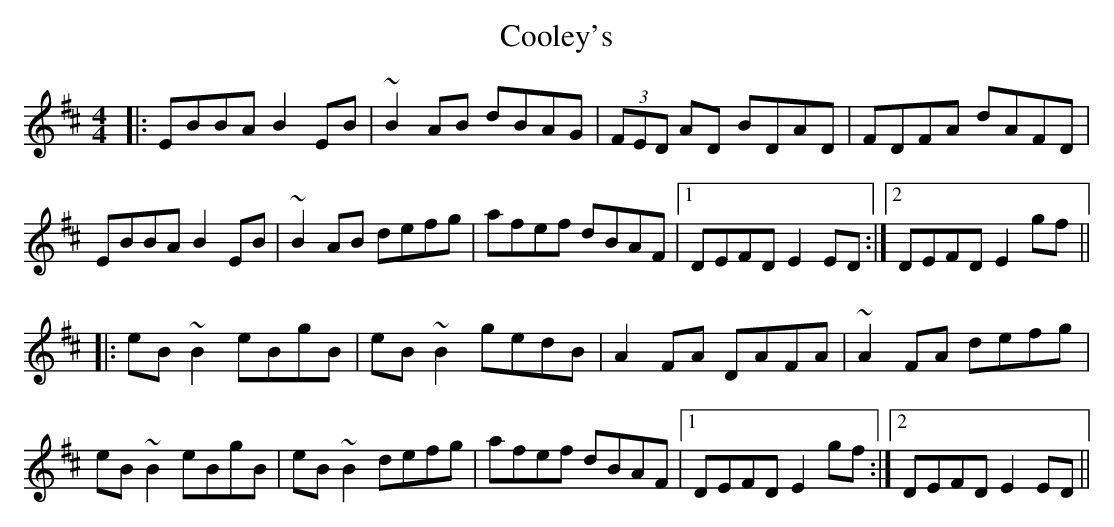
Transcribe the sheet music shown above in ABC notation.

X:1
T: Cooley's
M: 4/4
L: 1/8
K: Edor
|:EBBA B2EB|~B2AB dBAG|(3FED AD BDAD|FDFA dAFD|
EBBA B2EB|~B2AB defg|afef dBAF|1 DEFD E2ED:|2 DEFD E2gf||
|:eB~B2 eBgB|eB~B2 gedB|A2FA DAFA|~A2FA defg|
eB~B2 eBgB|eB~B2 defg|afef dBAF|1 DEFD E2gf:|2 DEFD E2ED||
